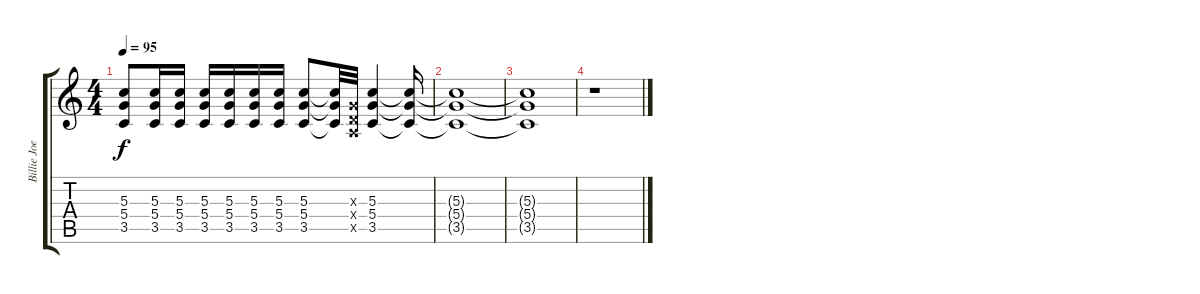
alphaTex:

\track ("Billie Joe" "Billie Joe") {instrument overdrivenguitar}
\staff {score tabs}
\tuning (E4 B3 G3 D3 A2 E2) {hide}
\ts (4 4)
\tempo 95
\clef g2
\ks c
(5.3 5.4 3.5).8{dy f} (5.3 5.4 3.5).16 (5.3 5.4 3.5).16 (5.3 5.4 3.5).16 (5.3 5.4 3.5).16 (5.3 5.4 3.5).16 (5.3 5.4 3.5).16 (5.3 5.4 3.5).8 (5.3{t} 5.4{t} 3.5{t}).32 (0.3{x} 0.4{x} 0.5{x}).32 (5.3 5.4 3.5).4 (5.3{t} 5.4{t} 3.5{t}).16 |
(5.3{t} 5.4{t} 3.5{t}).1 |
(5.3{t} 5.4{t} 3.5{t}).1 |
r.1
